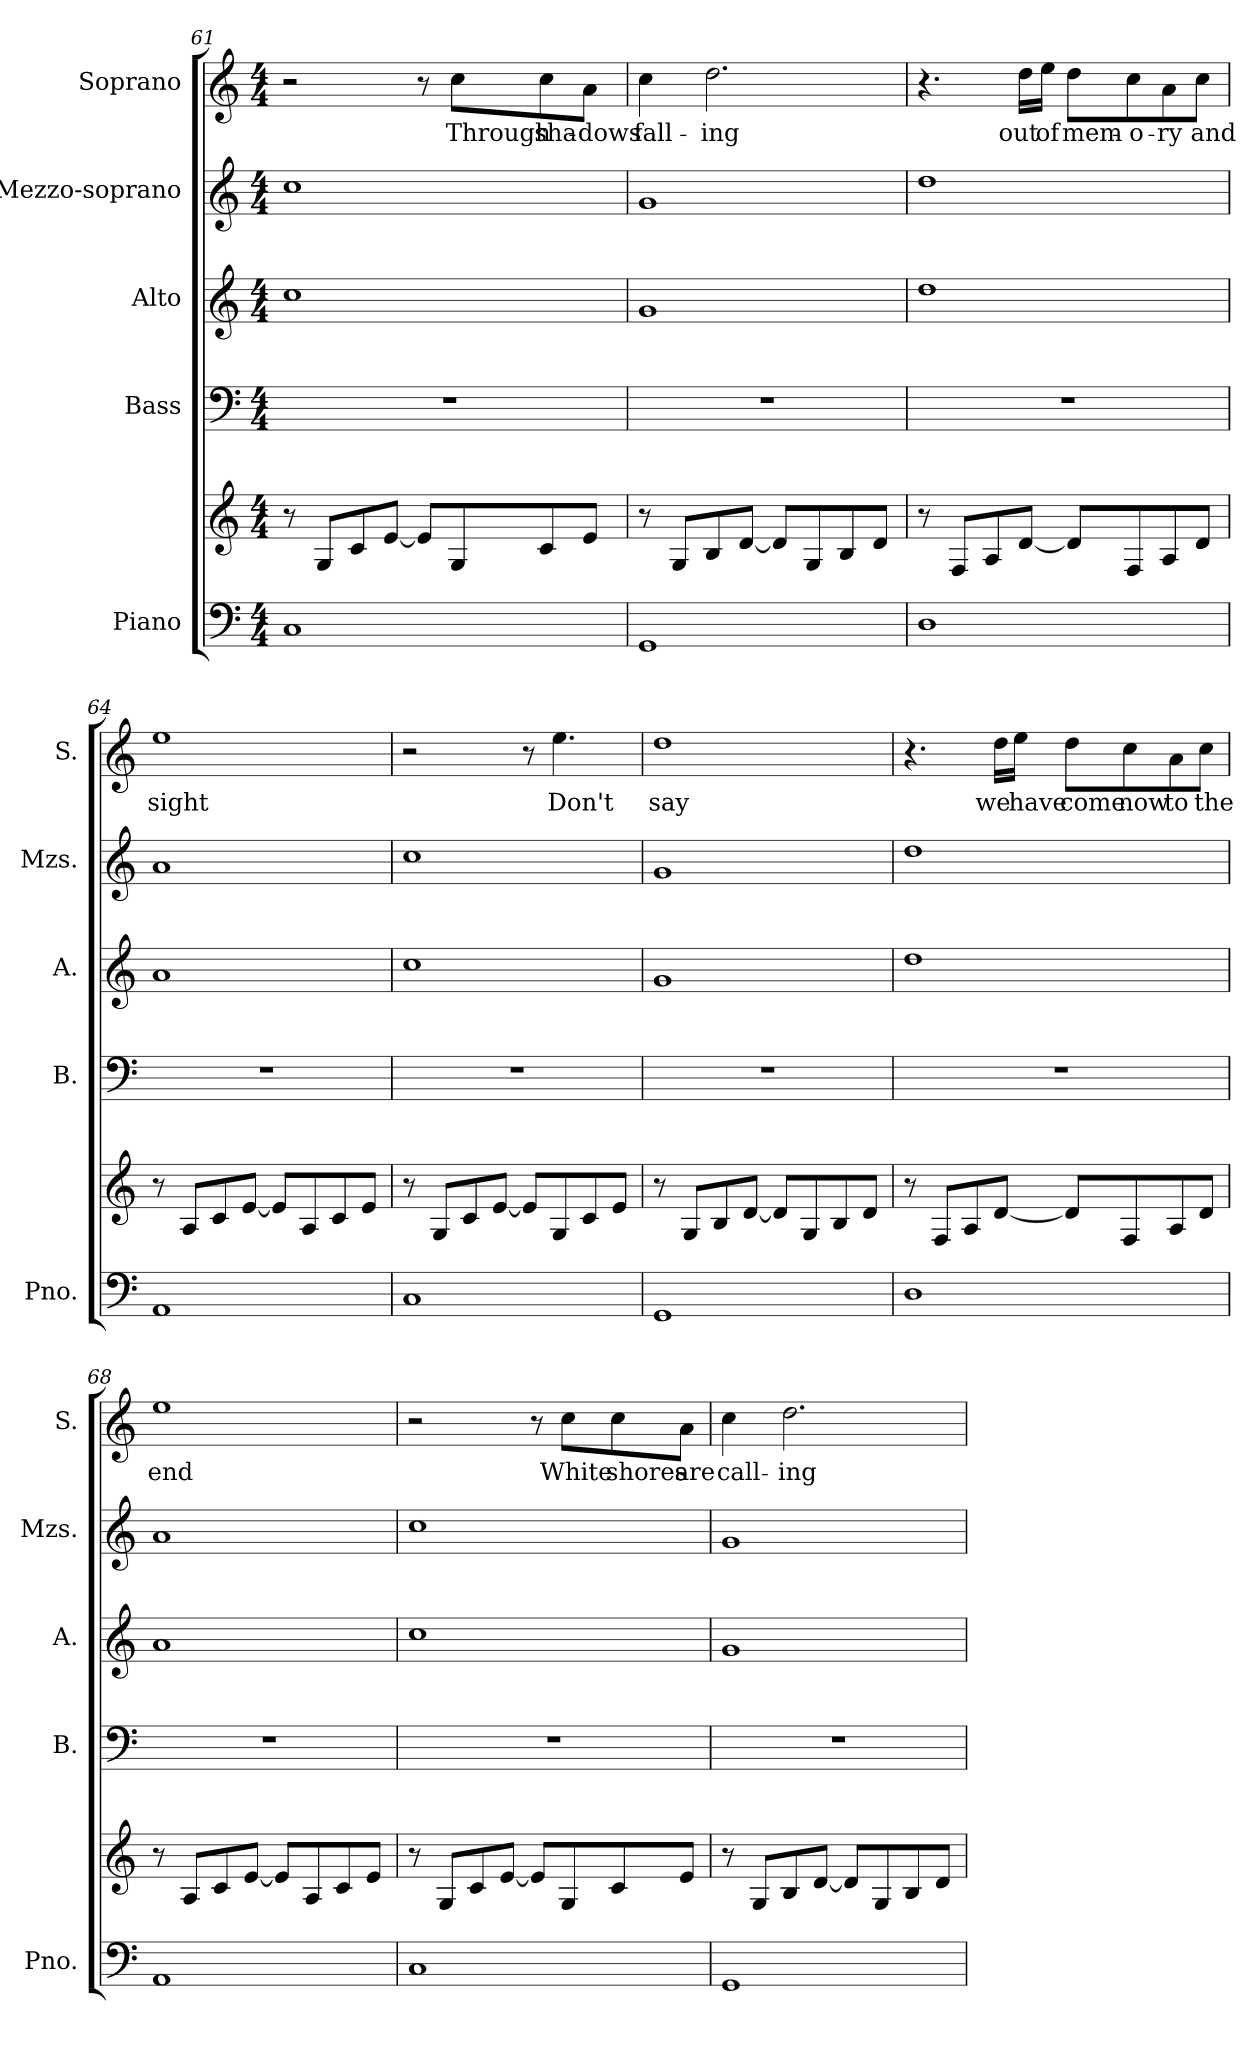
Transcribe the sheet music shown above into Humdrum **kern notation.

**kern	**kern	**kern	**kern	**kern	**kern	**text
*part5	*part5	*part4	*part3	*part2	*part1	*part1
*staff6	*staff5	*staff4	*staff3	*staff2	*staff1	*staff1
*I"Piano	*	*I"Bass	*I"Alto	*I"Mezzo-soprano	*I"Soprano	*
*I'Pno.	*	*I'B.	*I'A.	*I'Mzs.	*I'S.	*
!!LO:LB:g=z
*clefF4	*clefG2	*clefF4	*clefG2	*clefG2	*clefG2	*
*k[]	*k[]	*k[]	*k[]	*k[]	*k[]	*
*M4/4	*M4/4	*M4/4	*M4/4	*M4/4	*M4/4	*
=61	=61	=61	=61	=61	=61	=61
1C	8r	1r	1cc	1cc	2r	.
.	8G/L	.	.	.	.	.
.	8c/	.	.	.	.	.
.	[8e/J	.	.	.	.	.
.	8e/L]	.	.	.	8r	.
.	8G/	.	.	.	8cc\L	Through
.	8c/	.	.	.	8cc\	sha-
.	8e/J	.	.	.	8a\J	-dows
=62	=62	=62	=62	=62	=62	=62
1GG	8r	1r	1g	1g	4cc\	fall-
.	8G/L	.	.	.	.	.
.	8B/	.	.	.	2.dd\	-ing
.	[8d/J	.	.	.	.	.
.	8d/L]	.	.	.	.	.
.	8G/	.	.	.	.	.
.	8B/	.	.	.	.	.
.	8d/J	.	.	.	.	.
=63	=63	=63	=63	=63	=63	=63
1D	8r	1r	1dd	1dd	4.r	.
.	8F/L	.	.	.	.	.
.	8A/	.	.	.	.	.
.	[8d/J	.	.	.	16dd\LL	out
.	.	.	.	.	16ee\JJ	of
.	8d/L]	.	.	.	8dd\L	mem-
.	8F/	.	.	.	8cc\	-o-
.	8A/	.	.	.	8a\	-ry
.	8d/J	.	.	.	8cc\J	and
!!LO:PB:g=z
=64	=64	=64	=64	=64	=64	=64
1AA	8r	1r	1a	1a	1ee	sight
.	8A/L	.	.	.	.	.
.	8c/	.	.	.	.	.
.	[8e/J	.	.	.	.	.
.	8e/L]	.	.	.	.	.
.	8A/	.	.	.	.	.
.	8c/	.	.	.	.	.
.	8e/J	.	.	.	.	.
=65	=65	=65	=65	=65	=65	=65
1C	8r	1r	1cc	1cc	2r	.
.	8G/L	.	.	.	.	.
.	8c/	.	.	.	.	.
.	[8e/J	.	.	.	.	.
.	8e/L]	.	.	.	8r	.
.	8G/	.	.	.	4.ee\	Don't
.	8c/	.	.	.	.	.
.	8e/J	.	.	.	.	.
=66	=66	=66	=66	=66	=66	=66
1GG	8r	1r	1g	1g	1dd	say
.	8G/L	.	.	.	.	.
.	8B/	.	.	.	.	.
.	[8d/J	.	.	.	.	.
.	8d/L]	.	.	.	.	.
.	8G/	.	.	.	.	.
.	8B/	.	.	.	.	.
.	8d/J	.	.	.	.	.
!!LO:LB:g=z
=67	=67	=67	=67	=67	=67	=67
1D	8r	1r	1dd	1dd	4.r	.
.	8F/L	.	.	.	.	.
.	8A/	.	.	.	.	.
.	[8d/J	.	.	.	16dd\LL	we
.	.	.	.	.	16ee\JJ	have
.	8d/L]	.	.	.	8dd\L	come
.	8F/	.	.	.	8cc\	now
.	8A/	.	.	.	8a\	to
.	8d/J	.	.	.	8cc\J	the
=68	=68	=68	=68	=68	=68	=68
1AA	8r	1r	1a	1a	1ee	end
.	8A/L	.	.	.	.	.
.	8c/	.	.	.	.	.
.	[8e/J	.	.	.	.	.
.	8e/L]	.	.	.	.	.
.	8A/	.	.	.	.	.
.	8c/	.	.	.	.	.
.	8e/J	.	.	.	.	.
=69	=69	=69	=69	=69	=69	=69
1C	8r	1r	1cc	1cc	2r	.
.	8G/L	.	.	.	.	.
.	8c/	.	.	.	.	.
.	[8e/J	.	.	.	.	.
.	8e/L]	.	.	.	8r	.
.	8G/	.	.	.	8cc\L	White
.	8c/	.	.	.	8cc\	shores
.	8e/J	.	.	.	8a\J	are
!!LO:PB:g=z
=70	=70	=70	=70	=70	=70	=70
1GG	8r	1r	1g	1g	4cc\	call-
.	8G/L	.	.	.	.	.
.	8B/	.	.	.	2.dd\	-ing
.	[8d/J	.	.	.	.	.
.	8d/L]	.	.	.	.	.
.	8G/	.	.	.	.	.
.	8B/	.	.	.	.	.
.	8d/J	.	.	.	.	.
=	=	=	=	=	=	=
*-	*-	*-	*-	*-	*-	*-
